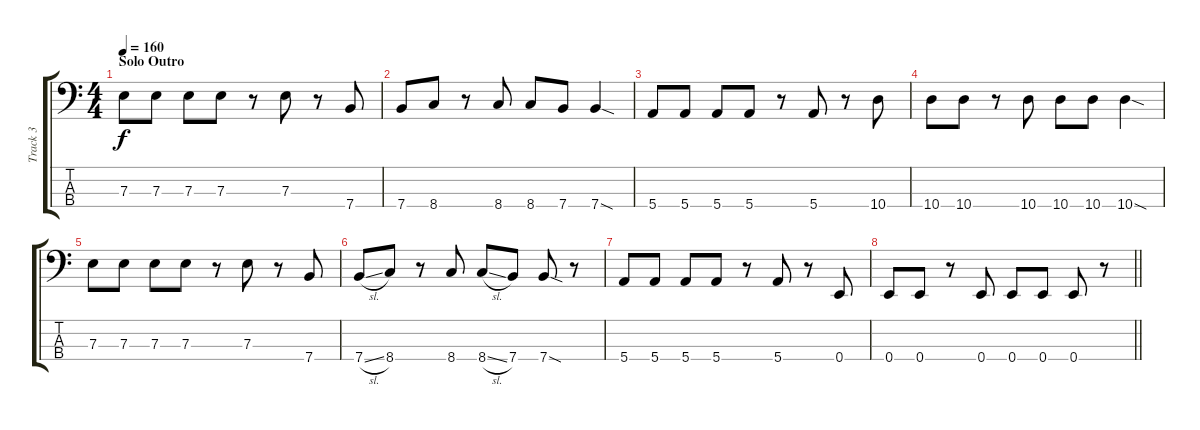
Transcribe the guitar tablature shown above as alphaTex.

\track ("Track 3" "Track 3") {instrument electricbassfinger}
\staff {score tabs}
\tuning (G2 D2 A1 E1) {hide}
\ts (4 4)
\section ("" "Solo Outro")
\tempo 160
\clef f4
\ks c
7.3.8{dy f} 7.3.8 7.3.8 7.3.8 r.8 7.3.8 r.8 7.4.8 |
7.4.8 8.4.8 r.8 8.4.8 8.4.8 7.4.8 7.4{sod}.4 |
5.4.8 5.4.8 5.4.8 5.4.8 r.8 5.4.8 r.8 10.4.8 |
10.4.8 10.4.8 r.8 10.4.8 10.4.8 10.4.8 10.4{sod}.4 |
7.3.8 7.3.8 7.3.8 7.3.8 r.8 7.3.8 r.8 7.4.8 |
7.4{sl}.8 8.4.8 r.8 8.4.8 8.4{sl}.8 7.4.8 7.4{sod}.8 r.8 |
5.4.8 5.4.8 5.4.8 5.4.8 r.8 5.4.8 r.8 0.4.8 |
\barLineRight lightlight
0.4.8 0.4.8 r.8 0.4.8 0.4.8 0.4.8 0.4.8 r.8
